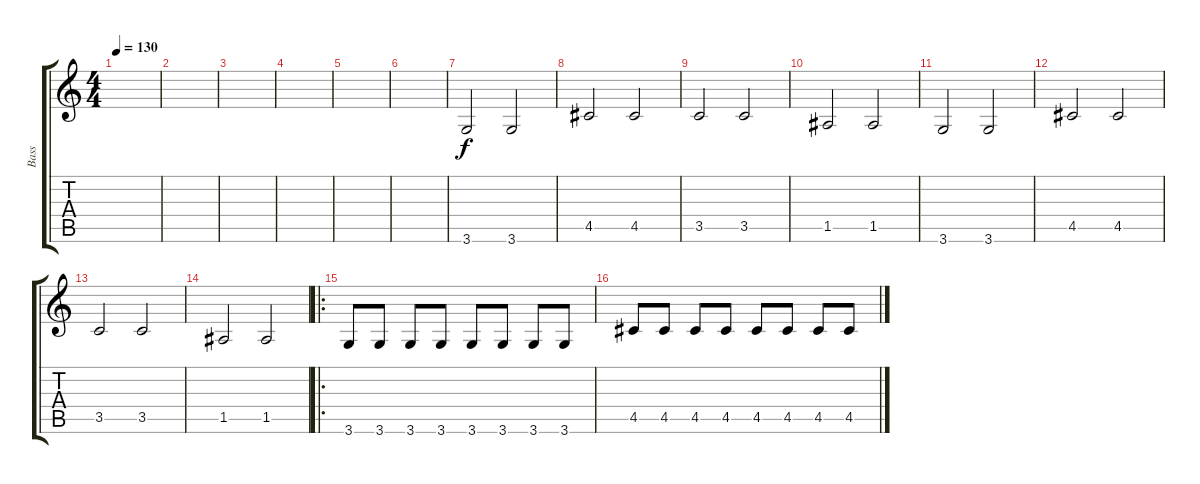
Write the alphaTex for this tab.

\track ("Bass" "Bass") {instrument acousticbass}
\staff {score tabs}
\tuning (E4 B3 G3 D3 A2 E2) {hide}
\ts (4 4)
\tempo 130
\clef g2
\ks c
|
|
|
|
|
|
3.6.2 3.6.2 |
4.5.2 4.5.2 |
3.5.2 3.5.2 |
1.5.2 1.5.2 |
3.6.2 3.6.2 |
4.5.2 4.5.2 |
3.5.2 3.5.2 |
1.5.2 1.5.2 |
\ro
3.6.8 3.6.8 3.6.8 3.6.8 3.6.8 3.6.8 3.6.8 3.6.8 |
4.5.8 4.5.8 4.5.8 4.5.8 4.5.8 4.5.8 4.5.8 4.5.8
